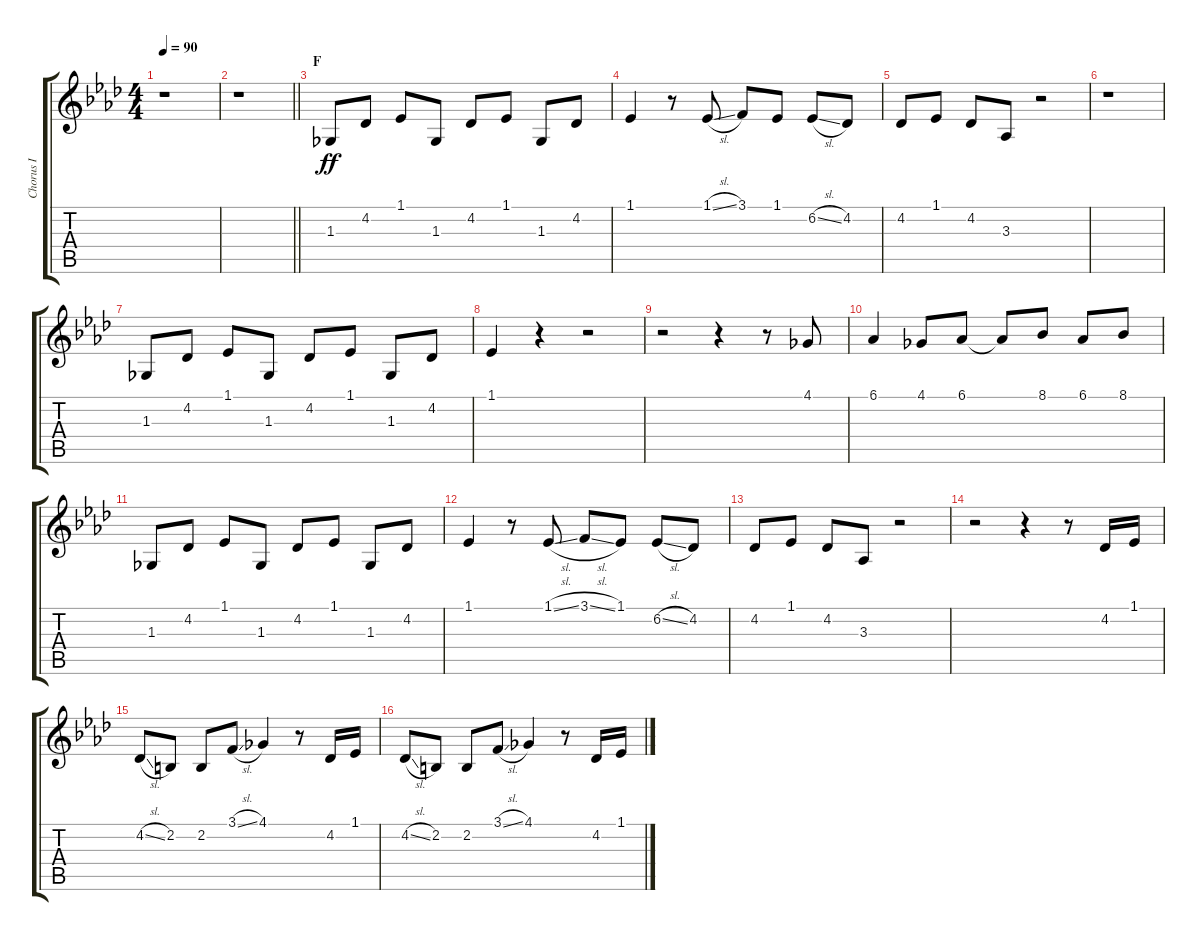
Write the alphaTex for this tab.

\track ("Chorus I" "Chorus I") {instrument voiceoohs}
\staff {score tabs}
\tuning (D4 A3 F3 C3 G2 D2) {hide}
\ts (4 4)
\tempo 90
\clef g2
\ks ab
r.1{dy ff} |
\barLineRight lightlight
r.1 |
\section ("" "F")
1.3.8 4.2.8 1.1.8 1.3.8 4.2.8 1.1.8 1.3.8 4.2.8 |
1.1.4 r.8 1.1{sl}.8 3.1.8 1.1.8 6.2{sl}.8 4.2.8 |
4.2.8 1.1.8 4.2.8 3.3.8 r.2 |
r.1 |
1.3.8 4.2.8 1.1.8 1.3.8 4.2.8 1.1.8 1.3.8 4.2.8 |
1.1.4 r.4 r.2 |
r.2 r.4 r.8 4.1.8 |
6.1.4 4.1.8 6.1.8 6.1{t}.8 8.1.8 6.1.8 8.1.8 |
1.3.8 4.2.8 1.1.8 1.3.8 4.2.8 1.1.8 1.3.8 4.2.8 |
1.1.4 r.8 1.1{sl}.8 3.1{sl}.8 1.1.8 6.2{sl}.8 4.2.8 |
4.2.8 1.1.8 4.2.8 3.3.8 r.2 |
r.2 r.4 r.8 4.2.16 1.1.16 |
4.2{sl}.8 2.2.8 2.2.8 3.1{sl}.8 4.1.4 r.8 4.2.16 1.1.16 |
4.2{sl}.8 2.2.8 2.2.8 3.1{sl}.8 4.1.4 r.8 4.2.16 1.1.16
